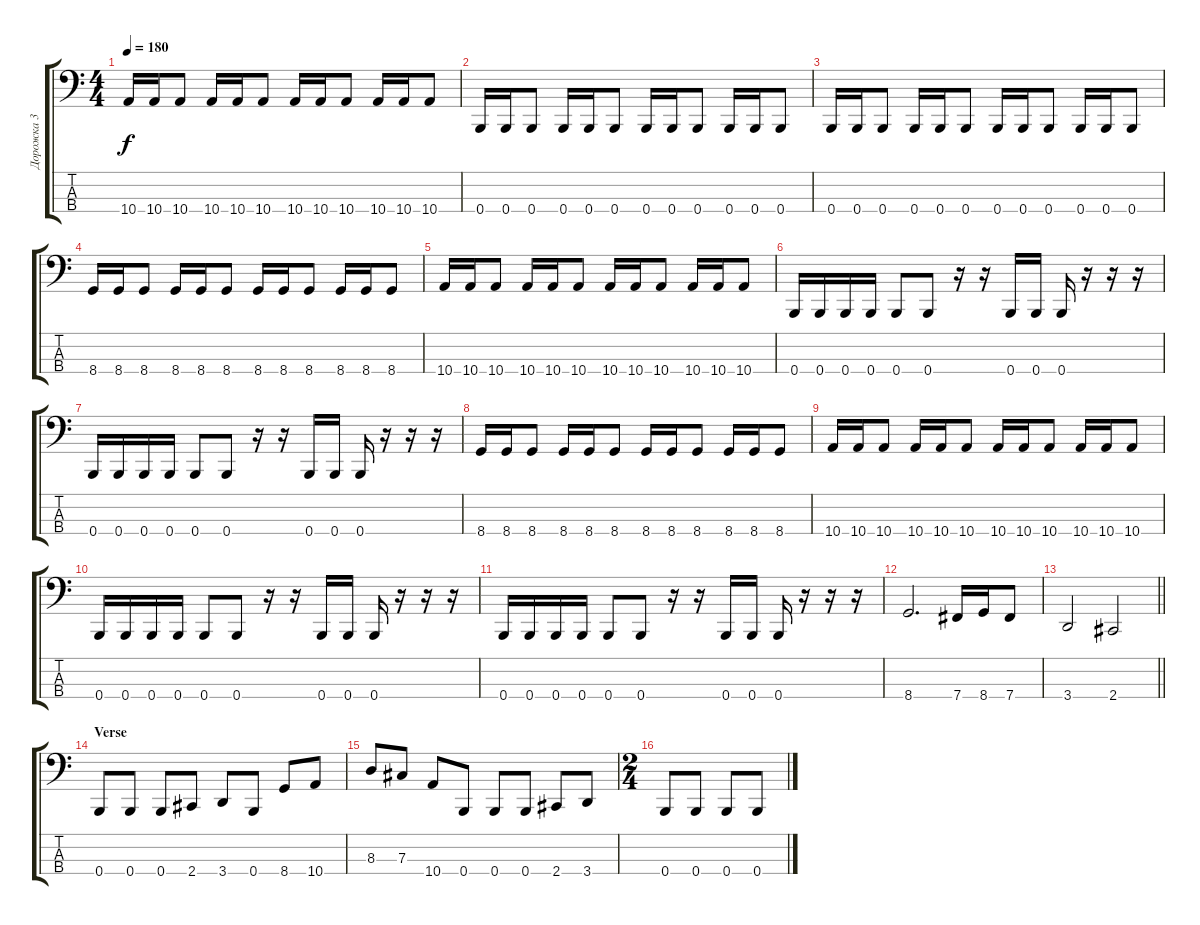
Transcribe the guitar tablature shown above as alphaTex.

\track ("Дорожка 3" "Дорожка 3") {instrument electricbassfinger}
\staff {score tabs}
\tuning (E2 B1 Gb1 B0) {hide}
\ts (4 4)
\tempo 180
\clef f4
\ks c
10.4.16{dy f} 10.4.16 10.4.8 10.4.16 10.4.16 10.4.8 10.4.16 10.4.16 10.4.8 10.4.16 10.4.16 10.4.8 |
0.4.16 0.4.16 0.4.8 0.4.16 0.4.16 0.4.8 0.4.16 0.4.16 0.4.8 0.4.16 0.4.16 0.4.8 |
0.4.16 0.4.16 0.4.8 0.4.16 0.4.16 0.4.8 0.4.16 0.4.16 0.4.8 0.4.16 0.4.16 0.4.8 |
8.4.16 8.4.16 8.4.8 8.4.16 8.4.16 8.4.8 8.4.16 8.4.16 8.4.8 8.4.16 8.4.16 8.4.8 |
10.4.16 10.4.16 10.4.8 10.4.16 10.4.16 10.4.8 10.4.16 10.4.16 10.4.8 10.4.16 10.4.16 10.4.8 |
0.4.16 0.4.16 0.4.16 0.4.16 0.4.8 0.4.8 r.16 r.16 0.4.16 0.4.16 0.4.16 r.16 r.16 r.16 |
0.4.16 0.4.16 0.4.16 0.4.16 0.4.8 0.4.8 r.16 r.16 0.4.16 0.4.16 0.4.16 r.16 r.16 r.16 |
8.4.16 8.4.16 8.4.8 8.4.16 8.4.16 8.4.8 8.4.16 8.4.16 8.4.8 8.4.16 8.4.16 8.4.8 |
10.4.16 10.4.16 10.4.8 10.4.16 10.4.16 10.4.8 10.4.16 10.4.16 10.4.8 10.4.16 10.4.16 10.4.8 |
0.4.16 0.4.16 0.4.16 0.4.16 0.4.8 0.4.8 r.16 r.16 0.4.16 0.4.16 0.4.16 r.16 r.16 r.16 |
0.4.16 0.4.16 0.4.16 0.4.16 0.4.8 0.4.8 r.16 r.16 0.4.16 0.4.16 0.4.16 r.16 r.16 r.16 |
8.4.2{d} 7.4.16 8.4.16 7.4.8 |
\barLineRight lightlight
3.4.2 2.4.2 |
\section ("" "Verse")
0.4.8 0.4.8 0.4.8 2.4.8 3.4.8 0.4.8 8.4.8 10.4.8 |
8.3.8 7.3.8 10.4.8 0.4.8 0.4.8 0.4.8 2.4.8 3.4.8 |
\ts (2 4)
0.4.8 0.4.8 0.4.8 0.4.8
